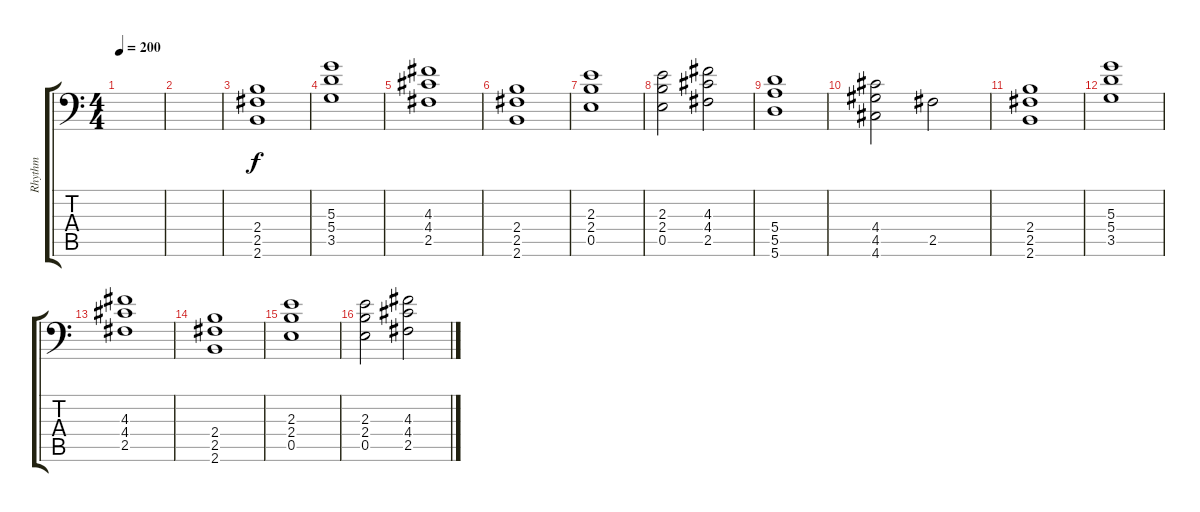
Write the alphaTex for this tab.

\track ("Rhythm" "Rhythm") {instrument distortionguitar}
\staff {score tabs}
\tuning (B3 Gb3 D3 A2 E2 A1) {hide}
\ts (4 4)
\tempo 200
\clef f4
\ks c
|
|
(2.4 2.5 2.6).1 |
(5.3 5.4 3.5).1 |
(4.3 4.4 2.5).1 |
(2.4 2.5 2.6).1 |
(2.3 2.4 0.5).1 |
(2.3 2.4 0.5).2 (4.3 4.4 2.5).2 |
(5.4 5.5 5.6).1 |
(4.4 4.5 4.6).2 2.5.2 |
(2.4 2.5 2.6).1 |
(5.3 5.4 3.5).1 |
(4.3 4.4 2.5).1 |
(2.4 2.5 2.6).1 |
(2.3 2.4 0.5).1 |
(2.3 2.4 0.5).2 (4.3 4.4 2.5).2
